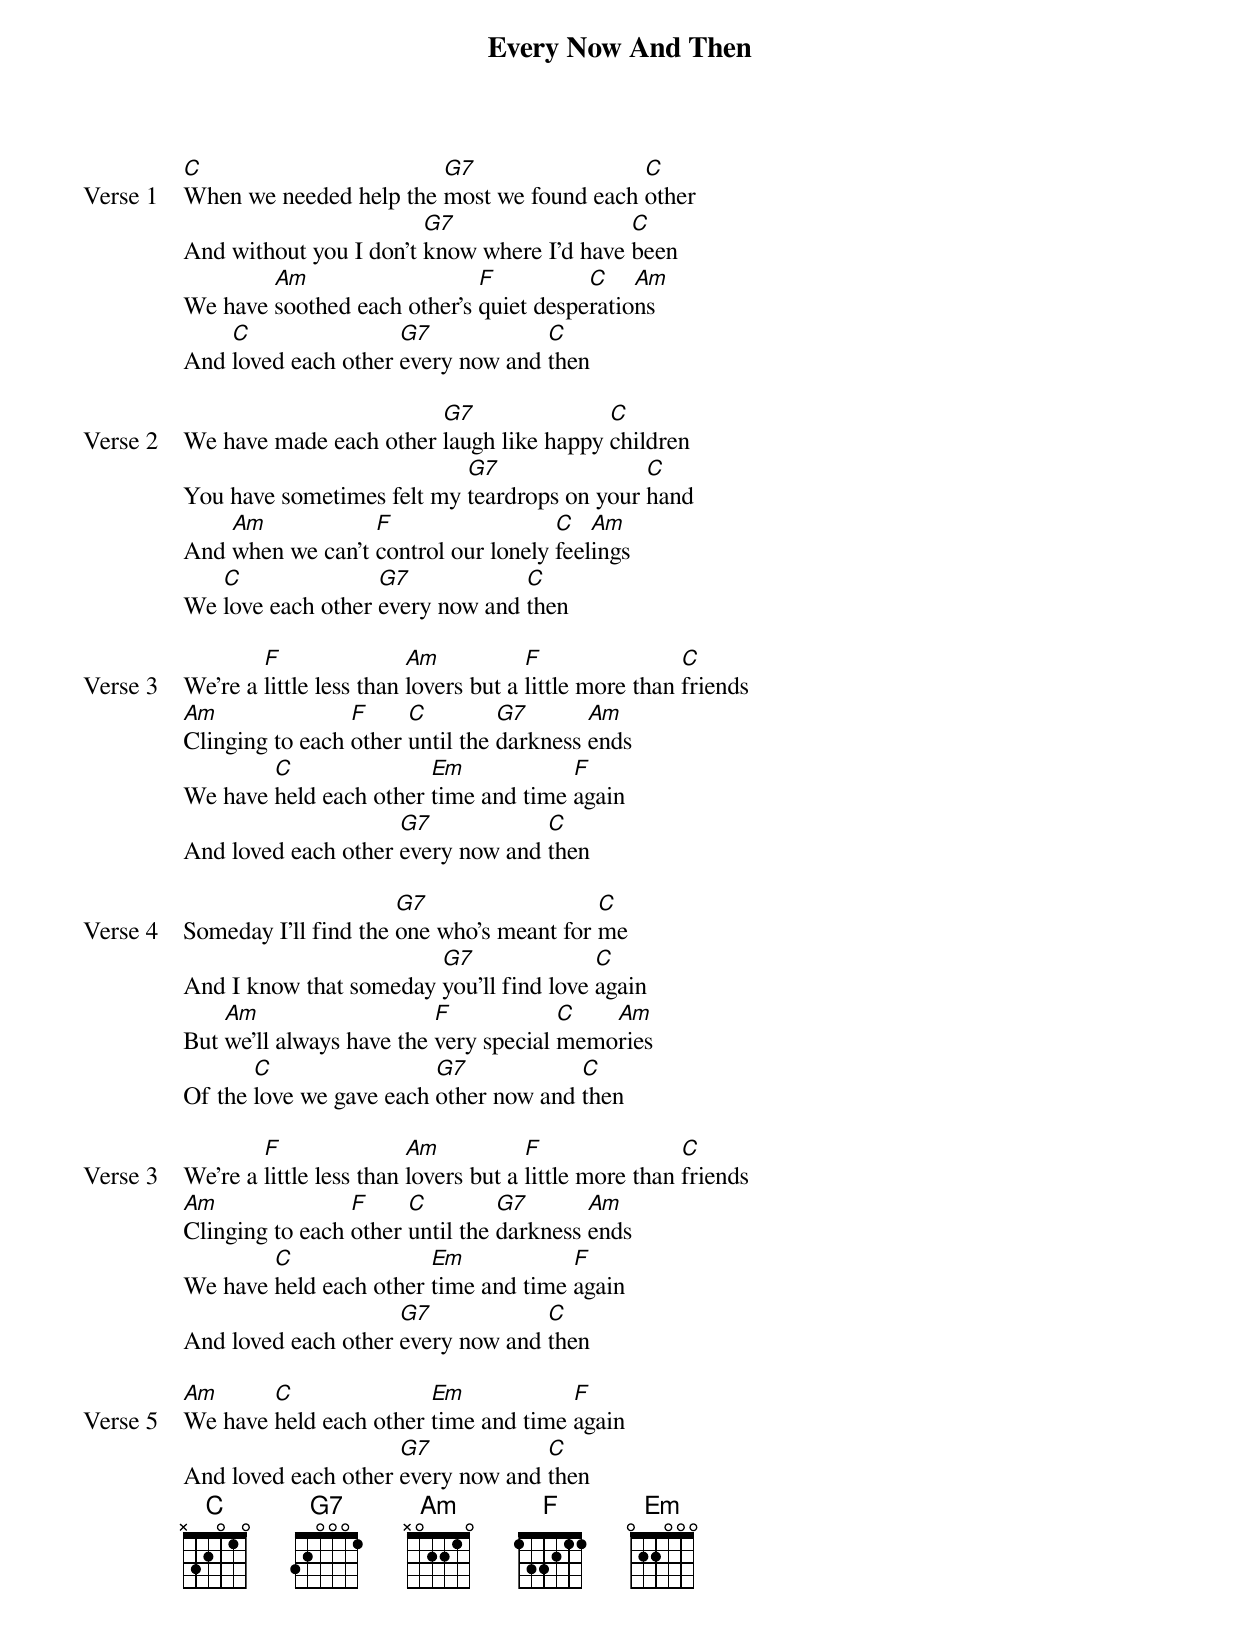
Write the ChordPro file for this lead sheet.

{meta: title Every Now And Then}
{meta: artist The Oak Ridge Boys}
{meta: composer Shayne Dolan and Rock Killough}

{start_of_verse: Verse 1}
[C]When we needed help the [G7]most we found each [C]other
And without you I don't [G7]know where I'd have [C]been
We have [Am]soothed each other's [F]quiet despe[C]ratio[Am]ns
And [C]loved each other [G7]every now and [C]then
{end_of_verse}

{start_of_verse: Verse 2}
We have made each other [G7]laugh like happy [C]children
You have sometimes felt my [G7]teardrops on your [C]hand
And [Am]when we can't [F]control our lonely [C]feel[Am]ings
We [C]love each other [G7]every now and [C]then
{end_of_verse}

{start_of_verse: Verse 3}
We're a [F]little less than [Am]lovers but a [F]little more than [C]friends
[Am]Clinging to each [F]other [C]until the [G7]darkness [Am]ends
We have [C]held each other [Em]time and time [F]again
And loved each other [G7]every now and [C]then
{end_of_verse}

{start_of_verse: Verse 4}
Someday I'll find the [G7]one who's meant for [C]me
And I know that someday [G7]you'll find love [C]again
But [Am]we'll always have the [F]very special [C]memo[Am]ries
Of the [C]love we gave each [G7]other now and [C]then
{end_of_verse}

{start_of_verse: Verse 3}
We're a [F]little less than [Am]lovers but a [F]little more than [C]friends
[Am]Clinging to each [F]other [C]until the [G7]darkness [Am]ends
We have [C]held each other [Em]time and time [F]again
And loved each other [G7]every now and [C]then
{end_of_verse}

{start_of_verse: Verse 5}
[Am]We have [C]held each other [Em]time and time [F]again
And loved each other [G7]every now and [C]then
{end_of_verse}
